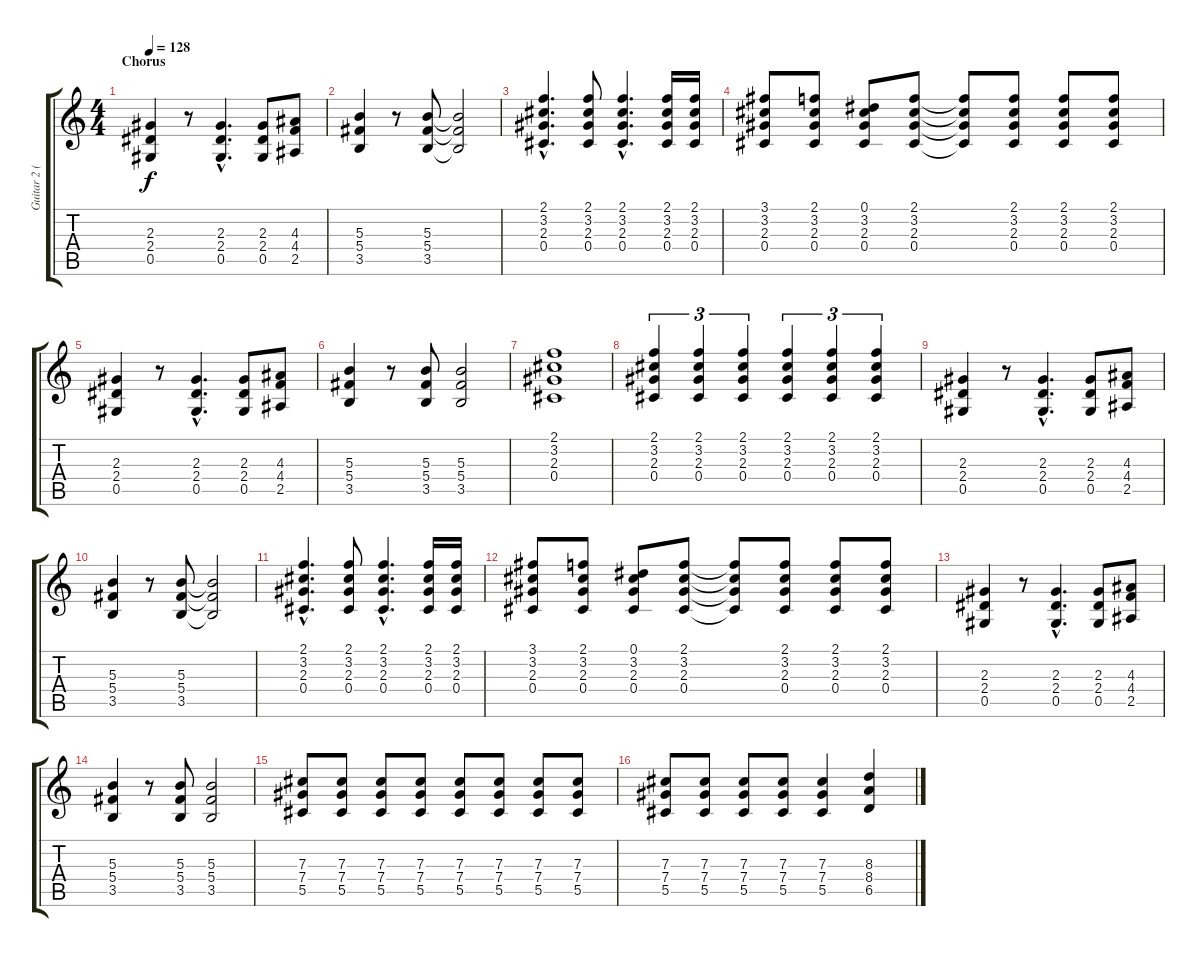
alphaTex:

\track ("Guitar 2 (Izzy)" "Guitar 2 (") {instrument overdrivenguitar}
\staff {score tabs}
\tuning (Eb4 Bb3 Gb3 Db3 Ab2 Eb2) {hide}
\ts (4 4)
\section ("" "Chorus")
\tempo 128
\clef g2
\ks c
(2.3 2.4 0.5).4{dy f} r.8 (2.3{hac} 2.4{hac} 0.5{hac}).4{d} (2.3 2.4 0.5).8 (4.3 4.4 2.5).8 |
(5.3 5.4 3.5).4 r.8 (5.3 5.4 3.5).8 (5.3{t} 5.4{t} 3.5{t}).2 |
(2.1{hac} 3.2{hac} 2.3{hac} 0.4{hac}).4{d} (2.1 3.2 2.3 0.4).8 (2.1{hac} 3.2{hac} 2.3{hac} 0.4{hac}).4{d} (2.1 3.2 2.3 0.4).16 (2.1 3.2 2.3 0.4).16 |
(3.1 3.2 2.3 0.4).8 (2.1 3.2 2.3 0.4).8 (0.1 3.2 2.3 0.4).8 (2.1 3.2 2.3 0.4).8 (2.1{t} 3.2{t} 2.3{t} 0.4{t}).8 (2.1 3.2 2.3 0.4).8 (2.1 3.2 2.3 0.4).8 (2.1 3.2 2.3 0.4).8 |
(2.3 2.4 0.5).4 r.8 (2.3{hac} 2.4{hac} 0.5{hac}).4{d} (2.3 2.4 0.5).8 (4.3 4.4 2.5).8 |
(5.3 5.4 3.5).4 r.8 (5.3 5.4 3.5).8 (5.3 5.4 3.5).2 |
(2.1 3.2 2.3 0.4).1 |
(2.1 3.2 2.3 0.4).4{tu (3 2)} (2.1 3.2 2.3 0.4).4{tu (3 2)} (2.1 3.2 2.3 0.4).4{tu (3 2)} (2.1 3.2 2.3 0.4).4{tu (3 2)} (2.1 3.2 2.3 0.4).4{tu (3 2)} (2.1 3.2 2.3 0.4).4{tu (3 2)} |
(2.3 2.4 0.5).4 r.8 (2.3{hac} 2.4{hac} 0.5{hac}).4{d} (2.3 2.4 0.5).8 (4.3 4.4 2.5).8 |
(5.3 5.4 3.5).4 r.8 (5.3 5.4 3.5).8 (5.3{t} 5.4{t} 3.5{t}).2 |
(2.1{hac} 3.2{hac} 2.3{hac} 0.4{hac}).4{d} (2.1 3.2 2.3 0.4).8 (2.1{hac} 3.2{hac} 2.3{hac} 0.4{hac}).4{d} (2.1 3.2 2.3 0.4).16 (2.1 3.2 2.3 0.4).16 |
(3.1 3.2 2.3 0.4).8 (2.1 3.2 2.3 0.4).8 (0.1 3.2 2.3 0.4).8 (2.1 3.2 2.3 0.4).8 (2.1{t} 3.2{t} 2.3{t} 0.4{t}).8 (2.1 3.2 2.3 0.4).8 (2.1 3.2 2.3 0.4).8 (2.1 3.2 2.3 0.4).8 |
(2.3 2.4 0.5).4 r.8 (2.3{hac} 2.4{hac} 0.5{hac}).4{d} (2.3 2.4 0.5).8 (4.3 4.4 2.5).8 |
(5.3 5.4 3.5).4 r.8 (5.3 5.4 3.5).8 (5.3 5.4 3.5).2 |
(7.3 7.4 5.5).8 (7.3 7.4 5.5).8 (7.3 7.4 5.5).8 (7.3 7.4 5.5).8 (7.3 7.4 5.5).8 (7.3 7.4 5.5).8 (7.3 7.4 5.5).8 (7.3 7.4 5.5).8 |
(7.3 7.4 5.5).8 (7.3 7.4 5.5).8 (7.3 7.4 5.5).8 (7.3 7.4 5.5).8 (7.3 7.4 5.5).4 (8.3 8.4 6.5).4
